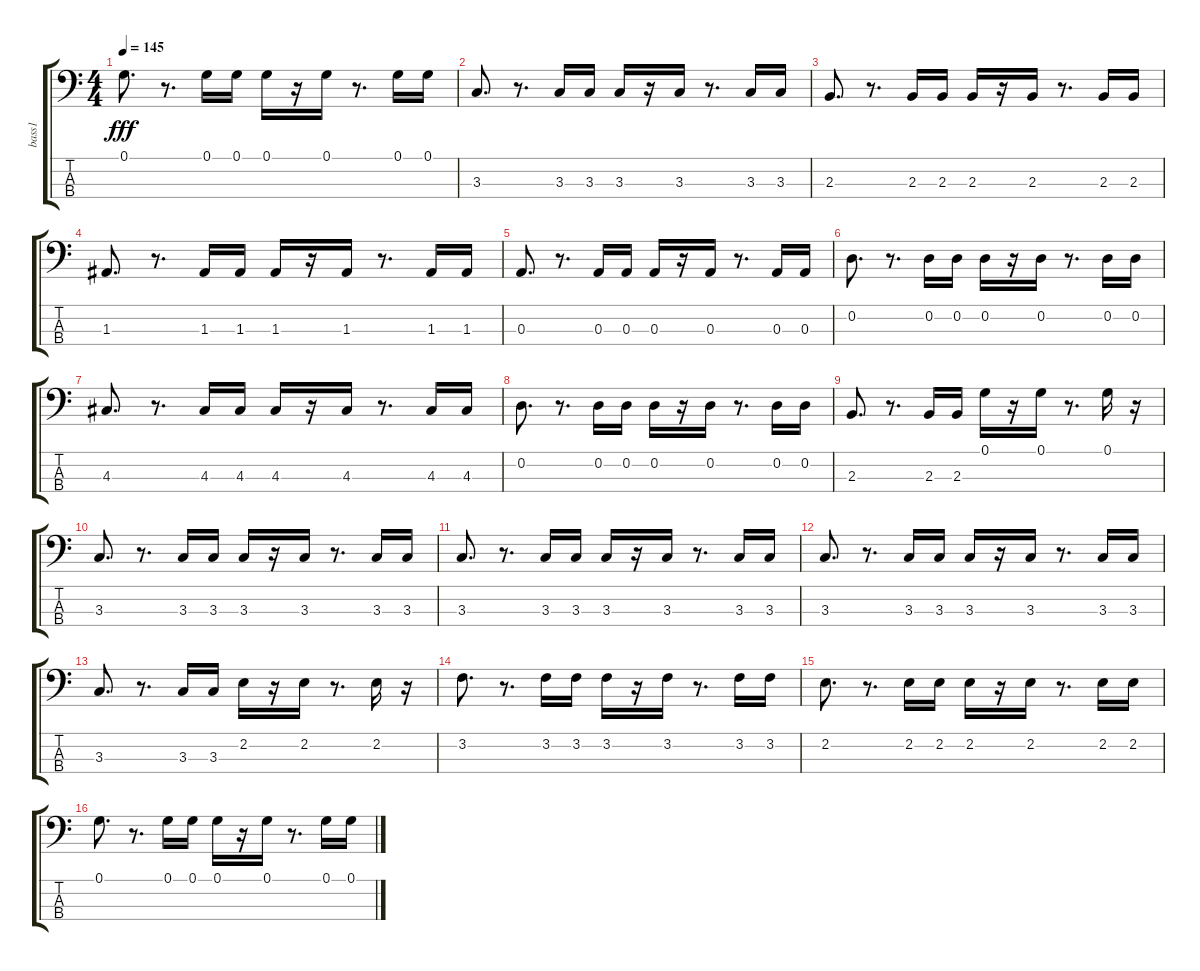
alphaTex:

\track ("bass1" "bass1") {instrument electricbassfinger}
\staff {score tabs}
\tuning (G2 D2 A1 E1) {hide}
\ts (4 4)
\tempo 145
\clef f4
\ks c
0.1.8{d dy fff} r.8{d} 0.1.16 0.1.16 0.1.16 r.16 0.1.16 r.8{d} 0.1.16 0.1.16 |
3.3.8{d} r.8{d} 3.3.16 3.3.16 3.3.16 r.16 3.3.16 r.8{d} 3.3.16 3.3.16 |
2.3.8{d} r.8{d} 2.3.16 2.3.16 2.3.16 r.16 2.3.16 r.8{d} 2.3.16 2.3.16 |
1.3.8{d} r.8{d} 1.3.16 1.3.16 1.3.16 r.16 1.3.16 r.8{d} 1.3.16 1.3.16 |
0.3.8{d} r.8{d} 0.3.16 0.3.16 0.3.16 r.16 0.3.16 r.8{d} 0.3.16 0.3.16 |
0.2.8{d} r.8{d} 0.2.16 0.2.16 0.2.16 r.16 0.2.16 r.8{d} 0.2.16 0.2.16 |
4.3.8{d} r.8{d} 4.3.16 4.3.16 4.3.16 r.16 4.3.16 r.8{d} 4.3.16 4.3.16 |
0.2.8{d} r.8{d} 0.2.16 0.2.16 0.2.16 r.16 0.2.16 r.8{d} 0.2.16 0.2.16 |
2.3.8{d} r.8{d} 2.3.16 2.3.16 0.1.16 r.16 0.1.16 r.8{d} 0.1.16 r.16 |
3.3.8{d} r.8{d} 3.3.16 3.3.16 3.3.16 r.16 3.3.16 r.8{d} 3.3.16 3.3.16 |
3.3.8{d} r.8{d} 3.3.16 3.3.16 3.3.16 r.16 3.3.16 r.8{d} 3.3.16 3.3.16 |
3.3.8{d} r.8{d} 3.3.16 3.3.16 3.3.16 r.16 3.3.16 r.8{d} 3.3.16 3.3.16 |
3.3.8{d} r.8{d} 3.3.16 3.3.16 2.2.16 r.16 2.2.16 r.8{d} 2.2.16 r.16 |
3.2.8{d} r.8{d} 3.2.16 3.2.16 3.2.16 r.16 3.2.16 r.8{d} 3.2.16 3.2.16 |
2.2.8{d} r.8{d} 2.2.16 2.2.16 2.2.16 r.16 2.2.16 r.8{d} 2.2.16 2.2.16 |
0.1.8{d} r.8{d} 0.1.16 0.1.16 0.1.16 r.16 0.1.16 r.8{d} 0.1.16 0.1.16
